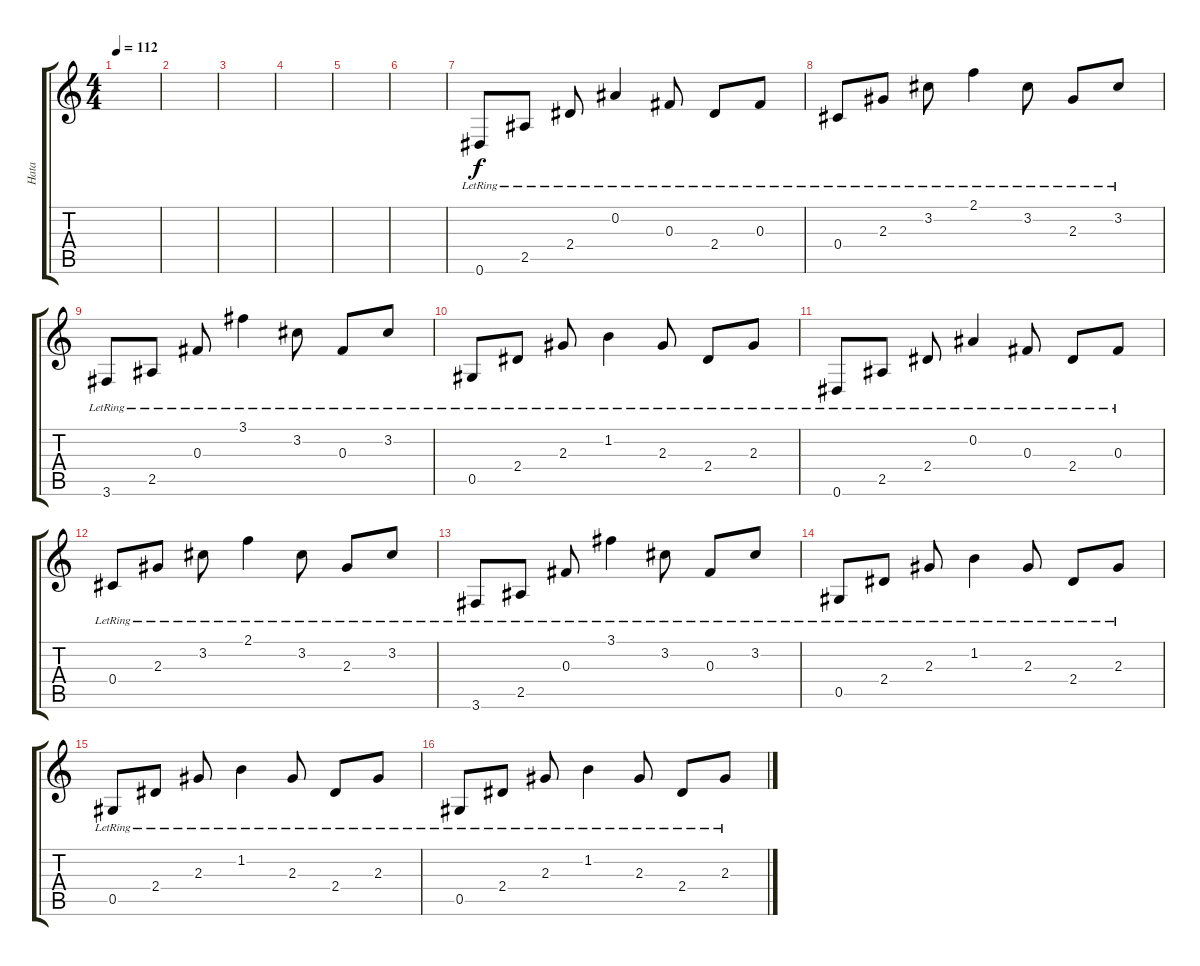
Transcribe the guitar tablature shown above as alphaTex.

\track ("Hata" "Hata") {instrument acousticguitarsteel}
\staff {score tabs}
\tuning (Eb4 Bb3 Gb3 Db3 Ab2 Eb2) {hide}
\ts (4 4)
\tempo 112
\clef g2
\ks c
|
|
|
|
|
|
0.6{lr}.8 2.5{lr}.8 2.4{lr}.8 0.2{lr}.4 0.3{lr}.8 2.4{lr}.8 0.3{lr}.8 |
0.4{lr}.8 2.3{lr}.8 3.2{lr}.8 2.1{lr}.4 3.2{lr}.8 2.3{lr}.8 3.2{lr}.8 |
3.6{lr}.8 2.5{lr}.8 0.3{lr}.8 3.1{lr}.4 3.2{lr}.8 0.3{lr}.8 3.2{lr}.8 |
0.5{lr}.8 2.4{lr}.8 2.3{lr}.8 1.2{lr}.4 2.3{lr}.8 2.4{lr}.8 2.3{lr}.8 |
0.6{lr}.8 2.5{lr}.8 2.4{lr}.8 0.2{lr}.4 0.3{lr}.8 2.4{lr}.8 0.3{lr}.8 |
0.4{lr}.8 2.3{lr}.8 3.2{lr}.8 2.1{lr}.4 3.2{lr}.8 2.3{lr}.8 3.2{lr}.8 |
3.6{lr}.8 2.5{lr}.8 0.3{lr}.8 3.1{lr}.4 3.2{lr}.8 0.3{lr}.8 3.2{lr}.8 |
0.5{lr}.8 2.4{lr}.8 2.3{lr}.8 1.2{lr}.4 2.3{lr}.8 2.4{lr}.8 2.3{lr}.8 |
0.5{lr}.8 2.4{lr}.8 2.3{lr}.8 1.2{lr}.4 2.3{lr}.8 2.4{lr}.8 2.3{lr}.8 |
0.5{lr}.8 2.4{lr}.8 2.3{lr}.8 1.2{lr}.4 2.3{lr}.8 2.4{lr}.8 2.3{lr}.8
